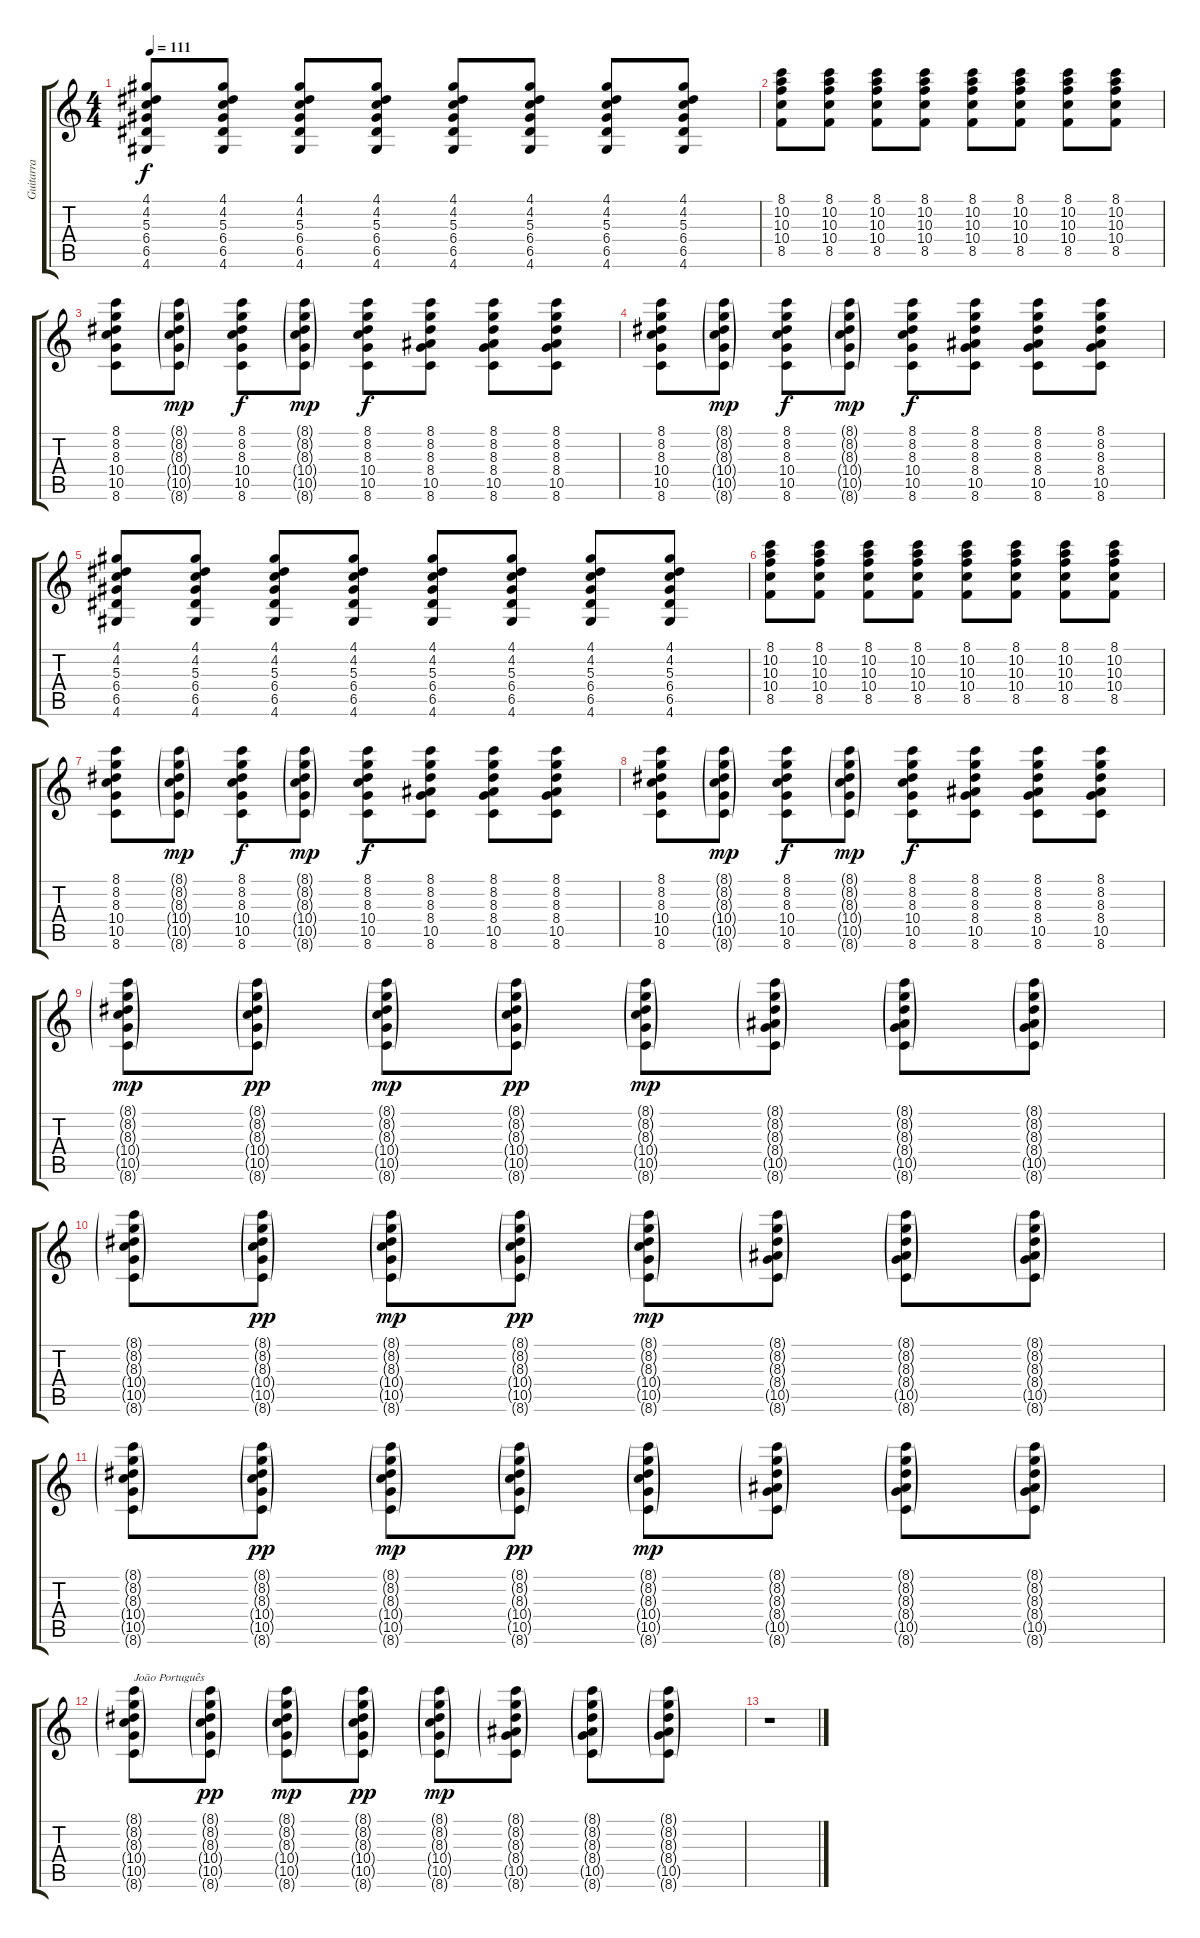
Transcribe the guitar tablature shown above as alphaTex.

\track ("Guitarra" "Guitarra") {instrument overdrivenguitar}
\staff {score tabs}
\tuning (E4 B3 G3 D3 A2 E2) {hide}
\ts (4 4)
\tempo 111
\clef g2
\ks c
(4.1 4.2 5.3 6.4 6.5 4.6).8{dy f} (4.1 4.2 5.3 6.4 6.5 4.6).8 (4.1 4.2 5.3 6.4 6.5 4.6).8 (4.1 4.2 5.3 6.4 6.5 4.6).8 (4.1 4.2 5.3 6.4 6.5 4.6).8 (4.1 4.2 5.3 6.4 6.5 4.6).8 (4.1 4.2 5.3 6.4 6.5 4.6).8 (4.1 4.2 5.3 6.4 6.5 4.6).8 |
(8.1 10.2 10.3 10.4 8.5).8 (8.1 10.2 10.3 10.4 8.5).8 (8.1 10.2 10.3 10.4 8.5).8 (8.1 10.2 10.3 10.4 8.5).8 (8.1 10.2 10.3 10.4 8.5).8 (8.1 10.2 10.3 10.4 8.5).8 (8.1 10.2 10.3 10.4 8.5).8 (8.1 10.2 10.3 10.4 8.5).8 |
(8.1 8.2 8.3 10.4 10.5 8.6).8 (8.1{g} 8.2{g} 8.3{g} 10.4{g} 10.5{g} 8.6{g}).8{dy mp} (8.1 8.2 8.3 10.4 10.5 8.6).8{dy f} (8.1{g} 8.2{g} 8.3{g} 10.4{g} 10.5{g} 8.6{g}).8{dy mp} (8.1 8.2 8.3 10.4 10.5 8.6).8{dy f} (8.1 8.2 8.3 8.4 10.5 8.6).8 (8.1 8.2 8.3 8.4 10.5 8.6).8 (8.1 8.2 8.3 8.4 10.5 8.6).8 |
(8.1 8.2 8.3 10.4 10.5 8.6).8 (8.1{g} 8.2{g} 8.3{g} 10.4{g} 10.5{g} 8.6{g}).8{dy mp} (8.1 8.2 8.3 10.4 10.5 8.6).8{dy f} (8.1{g} 8.2{g} 8.3{g} 10.4{g} 10.5{g} 8.6{g}).8{dy mp} (8.1 8.2 8.3 10.4 10.5 8.6).8{dy f} (8.1 8.2 8.3 8.4 10.5 8.6).8 (8.1 8.2 8.3 8.4 10.5 8.6).8 (8.1 8.2 8.3 8.4 10.5 8.6).8 |
(4.1 4.2 5.3 6.4 6.5 4.6).8 (4.1 4.2 5.3 6.4 6.5 4.6).8 (4.1 4.2 5.3 6.4 6.5 4.6).8 (4.1 4.2 5.3 6.4 6.5 4.6).8 (4.1 4.2 5.3 6.4 6.5 4.6).8 (4.1 4.2 5.3 6.4 6.5 4.6).8 (4.1 4.2 5.3 6.4 6.5 4.6).8 (4.1 4.2 5.3 6.4 6.5 4.6).8 |
(8.1 10.2 10.3 10.4 8.5).8 (8.1 10.2 10.3 10.4 8.5).8 (8.1 10.2 10.3 10.4 8.5).8 (8.1 10.2 10.3 10.4 8.5).8 (8.1 10.2 10.3 10.4 8.5).8 (8.1 10.2 10.3 10.4 8.5).8 (8.1 10.2 10.3 10.4 8.5).8 (8.1 10.2 10.3 10.4 8.5).8 |
(8.1 8.2 8.3 10.4 10.5 8.6).8 (8.1{g} 8.2{g} 8.3{g} 10.4{g} 10.5{g} 8.6{g}).8{dy mp} (8.1 8.2 8.3 10.4 10.5 8.6).8{dy f} (8.1{g} 8.2{g} 8.3{g} 10.4{g} 10.5{g} 8.6{g}).8{dy mp} (8.1 8.2 8.3 10.4 10.5 8.6).8{dy f} (8.1 8.2 8.3 8.4 10.5 8.6).8 (8.1 8.2 8.3 8.4 10.5 8.6).8 (8.1 8.2 8.3 8.4 10.5 8.6).8 |
(8.1 8.2 8.3 10.4 10.5 8.6).8 (8.1{g} 8.2{g} 8.3{g} 10.4{g} 10.5{g} 8.6{g}).8{dy mp} (8.1 8.2 8.3 10.4 10.5 8.6).8{dy f} (8.1{g} 8.2{g} 8.3{g} 10.4{g} 10.5{g} 8.6{g}).8{dy mp} (8.1 8.2 8.3 10.4 10.5 8.6).8{dy f} (8.1 8.2 8.3 8.4 10.5 8.6).8 (8.1 8.2 8.3 8.4 10.5 8.6).8 (8.1 8.2 8.3 8.4 10.5 8.6).8 |
(8.1{g} 8.2{g} 8.3{g} 10.4{g} 10.5{g} 8.6{g}).8{dy mp} (8.1{g} 8.2{g} 8.3{g} 10.4{g} 10.5{g} 8.6{g}).8{dy pp} (8.1{g} 8.2{g} 8.3{g} 10.4{g} 10.5{g} 8.6{g}).8{dy mp} (8.1{g} 8.2{g} 8.3{g} 10.4{g} 10.5{g} 8.6{g}).8{dy pp} (8.1{g} 8.2{g} 8.3{g} 10.4{g} 10.5{g} 8.6{g}).8{dy mp} (8.1{g} 8.2{g} 8.3{g} 8.4{g} 10.5{g} 8.6{g}).8 (8.1{g} 8.2{g} 8.3{g} 8.4{g} 10.5{g} 8.6{g}).8 (8.1{g} 8.2{g} 8.3{g} 8.4{g} 10.5{g} 8.6{g}).8 |
(8.1{g} 8.2{g} 8.3{g} 10.4{g} 10.5{g} 8.6{g}).8 (8.1{g} 8.2{g} 8.3{g} 10.4{g} 10.5{g} 8.6{g}).8{dy pp} (8.1{g} 8.2{g} 8.3{g} 10.4{g} 10.5{g} 8.6{g}).8{dy mp} (8.1{g} 8.2{g} 8.3{g} 10.4{g} 10.5{g} 8.6{g}).8{dy pp} (8.1{g} 8.2{g} 8.3{g} 10.4{g} 10.5{g} 8.6{g}).8{dy mp} (8.1{g} 8.2{g} 8.3{g} 8.4{g} 10.5{g} 8.6{g}).8 (8.1{g} 8.2{g} 8.3{g} 8.4{g} 10.5{g} 8.6{g}).8 (8.1{g} 8.2{g} 8.3{g} 8.4{g} 10.5{g} 8.6{g}).8 |
(8.1{g} 8.2{g} 8.3{g} 10.4{g} 10.5{g} 8.6{g}).8 (8.1{g} 8.2{g} 8.3{g} 10.4{g} 10.5{g} 8.6{g}).8{dy pp} (8.1{g} 8.2{g} 8.3{g} 10.4{g} 10.5{g} 8.6{g}).8{dy mp} (8.1{g} 8.2{g} 8.3{g} 10.4{g} 10.5{g} 8.6{g}).8{dy pp} (8.1{g} 8.2{g} 8.3{g} 10.4{g} 10.5{g} 8.6{g}).8{dy mp} (8.1{g} 8.2{g} 8.3{g} 8.4{g} 10.5{g} 8.6{g}).8 (8.1{g} 8.2{g} 8.3{g} 8.4{g} 10.5{g} 8.6{g}).8 (8.1{g} 8.2{g} 8.3{g} 8.4{g} 10.5{g} 8.6{g}).8 |
(8.1{g} 8.2{g} 8.3{g} 10.4{g} 10.5{g} 8.6{g}).8{txt "João Português"} (8.1{g} 8.2{g} 8.3{g} 10.4{g} 10.5{g} 8.6{g}).8{dy pp} (8.1{g} 8.2{g} 8.3{g} 10.4{g} 10.5{g} 8.6{g}).8{dy mp} (8.1{g} 8.2{g} 8.3{g} 10.4{g} 10.5{g} 8.6{g}).8{dy pp} (8.1{g} 8.2{g} 8.3{g} 10.4{g} 10.5{g} 8.6{g}).8{dy mp} (8.1{g} 8.2{g} 8.3{g} 8.4{g} 10.5{g} 8.6{g}).8 (8.1{g} 8.2{g} 8.3{g} 8.4{g} 10.5{g} 8.6{g}).8 (8.1{g} 8.2{g} 8.3{g} 8.4{g} 10.5{g} 8.6{g}).8 |
r.1
